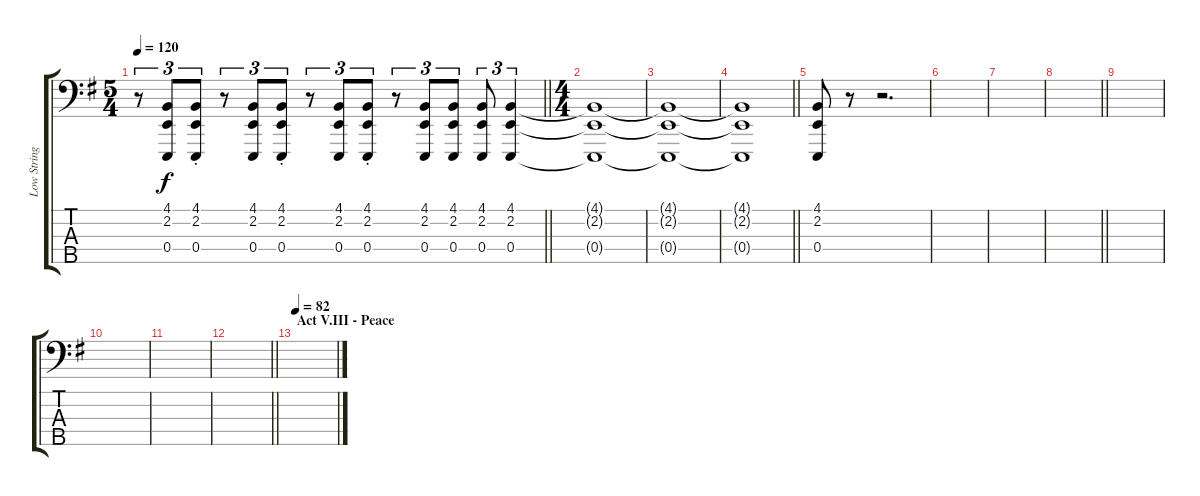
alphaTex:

\track ("Low Strings Standard" "Low String") {instrument stringensemble1}
\staff {score tabs}
\tuning (G2 D2 A1 E1 B0) {hide}
\ts (5 4)
\tempo 120
\clef f4
\barLineRight lightlight
\ks eminor
r.8{tu (3 2) dy f} (4.1 2.2 0.4).8{tu (3 2)} (4.1 2.2{st} 0.4{st}).8{tu (3 2)} r.8{tu (3 2)} (4.1 2.2 0.4).8{tu (3 2)} (4.1 2.2{st} 0.4{st}).8{tu (3 2)} r.8{tu (3 2)} (4.1 2.2 0.4).8{tu (3 2)} (4.1 2.2{st} 0.4{st}).8{tu (3 2)} r.8{tu (3 2)} (4.1 2.2 0.4).8{tu (3 2)} (4.1 2.2 0.4).8{tu (3 2)} (4.1 2.2 0.4).8{tu (3 2)} (4.1 2.2 0.4).4{tu (3 2)} |
\ts (4 4)
(4.1{t} 2.2{t} 0.4{t}).1 |
(4.1{t} 2.2{t} 0.4{t}).1 |
\barLineRight lightlight
(4.1{t} 2.2{t} 0.4{t}).1 |
\section ("" "")
(4.1 2.2 0.4).8 r.8 r.2{d} |
|
|
\barLineRight lightlight
|
|
|
|
\barLineRight lightlight
|
\section ("" "Act V.III - Peace")
\tempo 82
